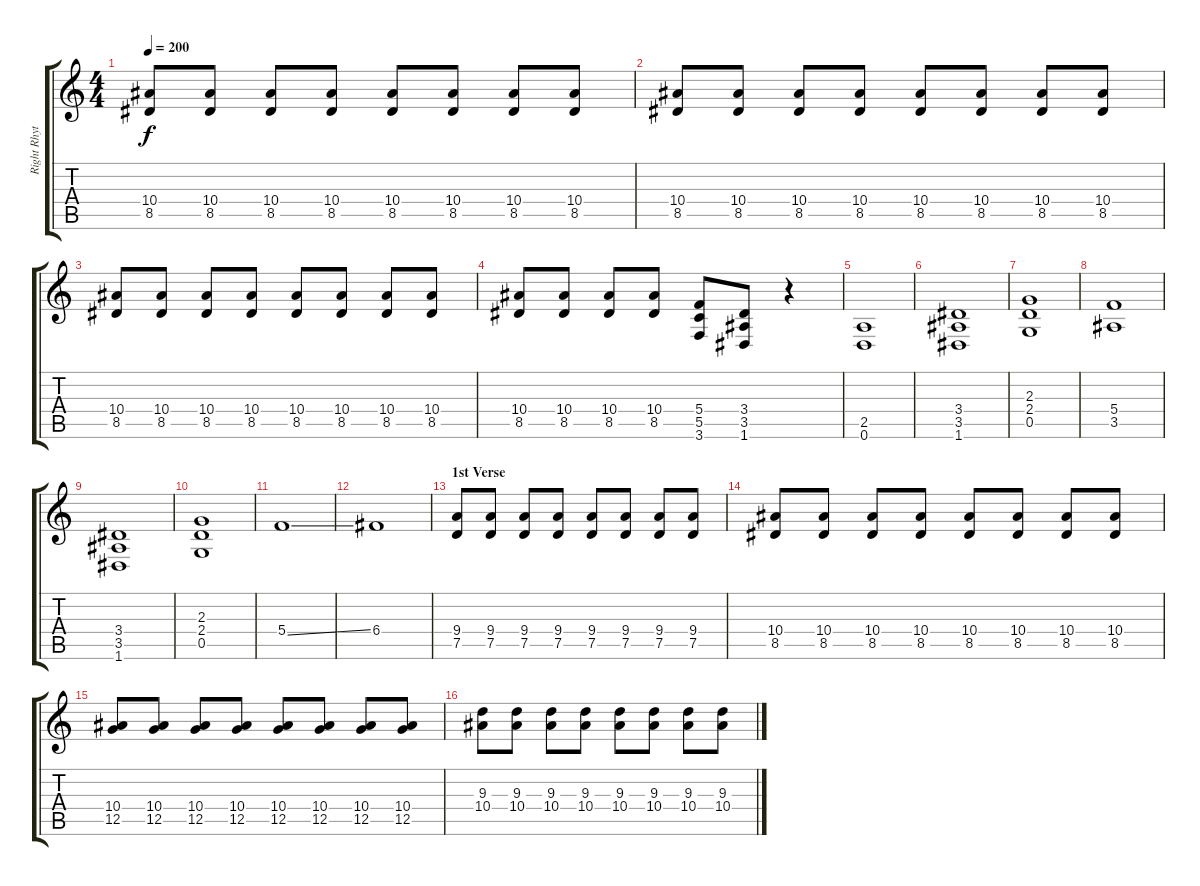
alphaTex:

\track ("Right Rhythm Gtr" "Right Rhyt") {instrument distortionguitar}
\staff {score tabs}
\tuning (D4 A3 F3 C3 G2 D2) {hide}
\ts (4 4)
\tempo 200
\clef g2
\ks c
(10.4 8.5).8{dy f} (10.4 8.5).8 (10.4 8.5).8 (10.4 8.5).8 (10.4 8.5).8 (10.4 8.5).8 (10.4 8.5).8 (10.4 8.5).8 |
(10.4 8.5).8 (10.4 8.5).8 (10.4 8.5).8 (10.4 8.5).8 (10.4 8.5).8 (10.4 8.5).8 (10.4 8.5).8 (10.4 8.5).8 |
(10.4 8.5).8 (10.4 8.5).8 (10.4 8.5).8 (10.4 8.5).8 (10.4 8.5).8 (10.4 8.5).8 (10.4 8.5).8 (10.4 8.5).8 |
(10.4 8.5).8 (10.4 8.5).8 (10.4 8.5).8 (10.4 8.5).8 (5.4 5.5 3.6).8 (3.4 3.5 1.6).8 r.4 |
(2.5 0.6).1 |
(3.4 3.5 1.6).1 |
(2.3 2.4 0.5).1 |
(5.4 3.5).1 |
(3.4 3.5 1.6).1 |
(2.3 2.4 0.5).1 |
5.4{ss}.1 |
6.4.1 |
\section ("" "1st Verse")
(9.4 7.5).8 (9.4 7.5).8 (9.4 7.5).8 (9.4 7.5).8 (9.4 7.5).8 (9.4 7.5).8 (9.4 7.5).8 (9.4 7.5).8 |
(10.4 8.5).8 (10.4 8.5).8 (10.4 8.5).8 (10.4 8.5).8 (10.4 8.5).8 (10.4 8.5).8 (10.4 8.5).8 (10.4 8.5).8 |
(10.4 12.5).8 (10.4 12.5).8 (10.4 12.5).8 (10.4 12.5).8 (10.4 12.5).8 (10.4 12.5).8 (10.4 12.5).8 (10.4 12.5).8 |
(9.3 10.4).8 (9.3 10.4).8 (9.3 10.4).8 (9.3 10.4).8 (9.3 10.4).8 (9.3 10.4).8 (9.3 10.4).8 (9.3 10.4).8
